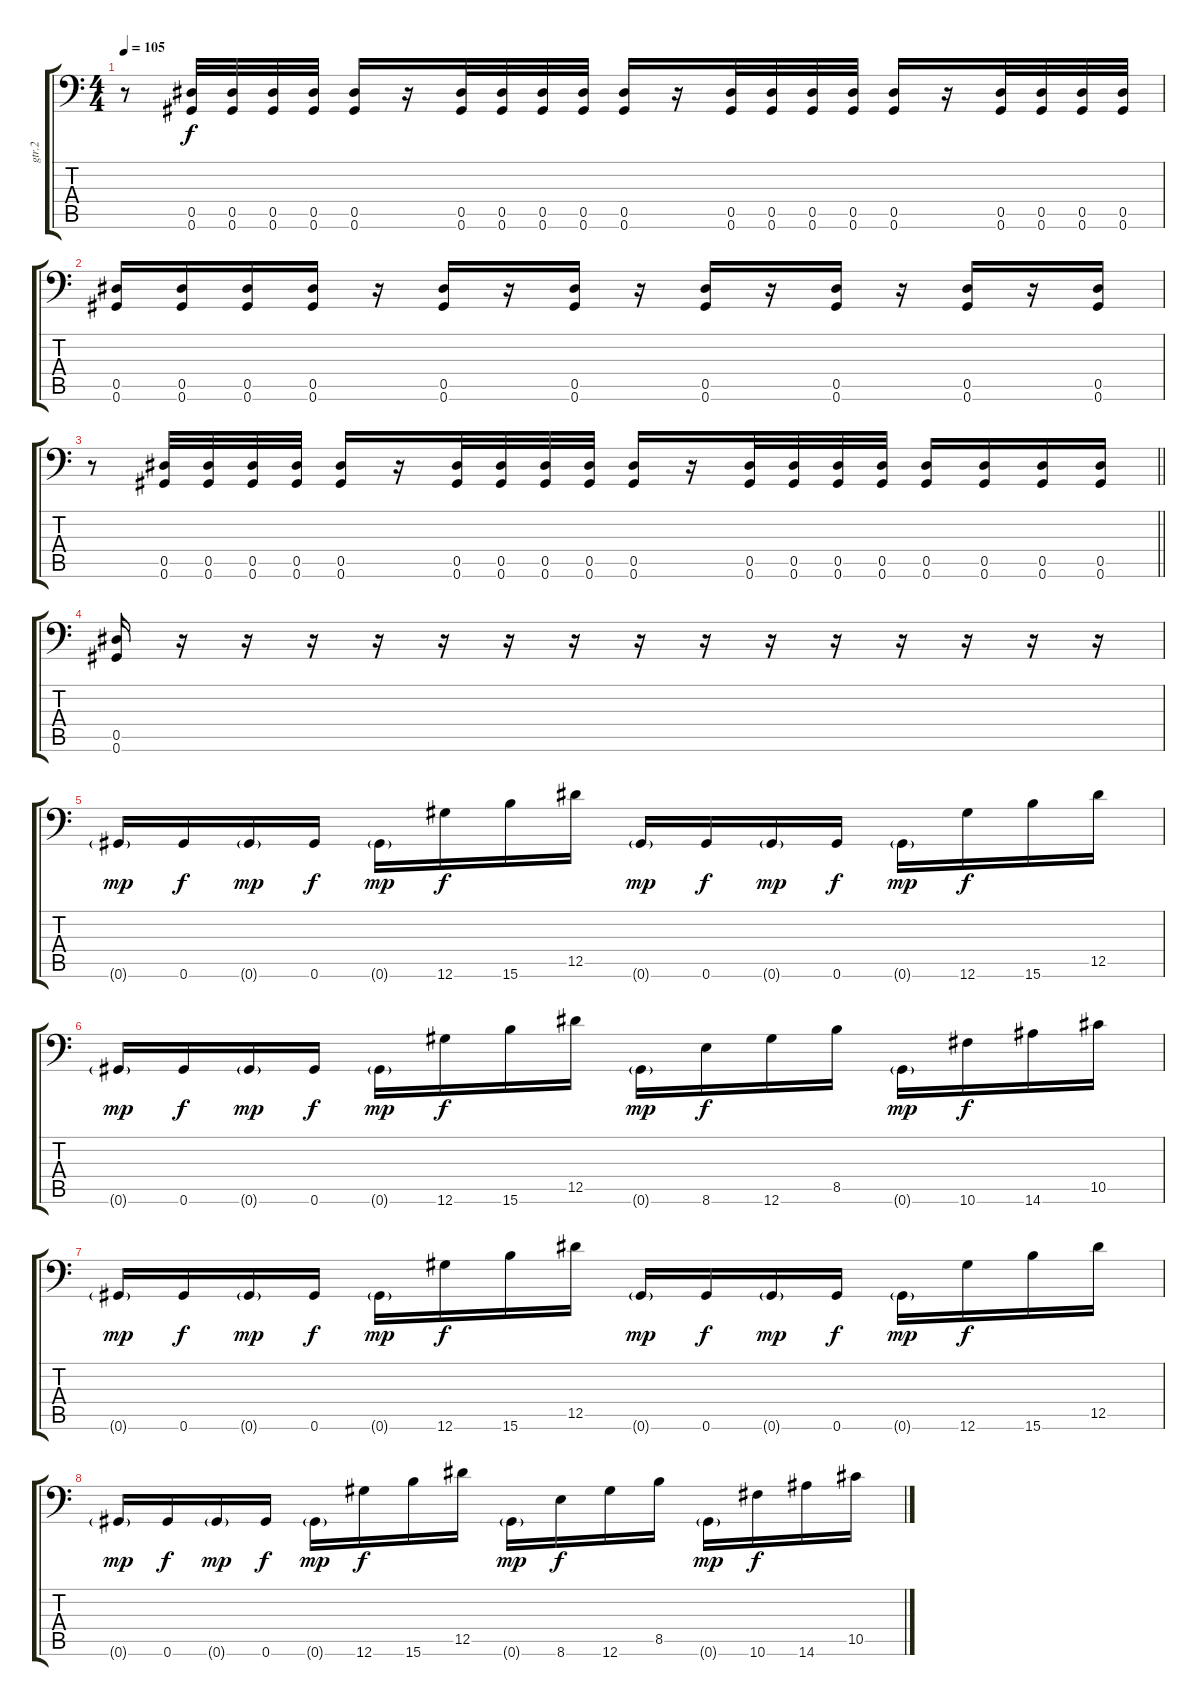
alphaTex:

\track ("gtr.2" "gtr.2") {instrument distortionguitar}
\staff {score tabs}
\tuning (Bb3 F3 Db3 Ab2 Eb2 Ab1) {hide}
\ts (4 4)
\tempo 105
\clef f4
\ks c
r.8{dy f} (0.5 0.6).32 (0.5 0.6).32 (0.5 0.6).32 (0.5 0.6).32 (0.5 0.6).16 r.16 (0.5 0.6).32 (0.5 0.6).32 (0.5 0.6).32 (0.5 0.6).32 (0.5 0.6).16 r.16 (0.5 0.6).32 (0.5 0.6).32 (0.5 0.6).32 (0.5 0.6).32 (0.5 0.6).16 r.16 (0.5 0.6).32 (0.5 0.6).32 (0.5 0.6).32 (0.5 0.6).32 |
(0.5 0.6).16 (0.5 0.6).16 (0.5 0.6).16 (0.5 0.6).16 r.16 (0.5 0.6).16 r.16 (0.5 0.6).16 r.16 (0.5 0.6).16 r.16 (0.5 0.6).16 r.16 (0.5 0.6).16 r.16 (0.5 0.6).16 |
\barLineRight lightlight
r.8 (0.5 0.6).32 (0.5 0.6).32 (0.5 0.6).32 (0.5 0.6).32 (0.5 0.6).16 r.16 (0.5 0.6).32 (0.5 0.6).32 (0.5 0.6).32 (0.5 0.6).32 (0.5 0.6).16 r.16 (0.5 0.6).32 (0.5 0.6).32 (0.5 0.6).32 (0.5 0.6).32 (0.5 0.6).16 (0.5 0.6).16 (0.5 0.6).16 (0.5 0.6).16 |
\section ("" "")
(0.5 0.6).16 r.16 r.16 r.16 r.16 r.16 r.16 r.16 r.16 r.16 r.16 r.16 r.16 r.16 r.16 r.16 |
0.6{g}.16{dy mp} 0.6.16{dy f} 0.6{g}.16{dy mp} 0.6.16{dy f} 0.6{g}.16{dy mp} 12.6.16{dy f} 15.6.16 12.5.16 0.6{g}.16{dy mp} 0.6.16{dy f} 0.6{g}.16{dy mp} 0.6.16{dy f} 0.6{g}.16{dy mp} 12.6.16{dy f} 15.6.16 12.5.16 |
0.6{g}.16{dy mp} 0.6.16{dy f} 0.6{g}.16{dy mp} 0.6.16{dy f} 0.6{g}.16{dy mp} 12.6.16{dy f} 15.6.16 12.5.16 0.6{g}.16{dy mp} 8.6.16{dy f} 12.6.16 8.5.16 0.6{g}.16{dy mp} 10.6.16{dy f} 14.6.16 10.5.16 |
0.6{g}.16{dy mp} 0.6.16{dy f} 0.6{g}.16{dy mp} 0.6.16{dy f} 0.6{g}.16{dy mp} 12.6.16{dy f} 15.6.16 12.5.16 0.6{g}.16{dy mp} 0.6.16{dy f} 0.6{g}.16{dy mp} 0.6.16{dy f} 0.6{g}.16{dy mp} 12.6.16{dy f} 15.6.16 12.5.16 |
0.6{g}.16{dy mp} 0.6.16{dy f} 0.6{g}.16{dy mp} 0.6.16{dy f} 0.6{g}.16{dy mp} 12.6.16{dy f} 15.6.16 12.5.16 0.6{g}.16{dy mp} 8.6.16{dy f} 12.6.16 8.5.16 0.6{g}.16{dy mp} 10.6.16{dy f} 14.6.16 10.5.16
